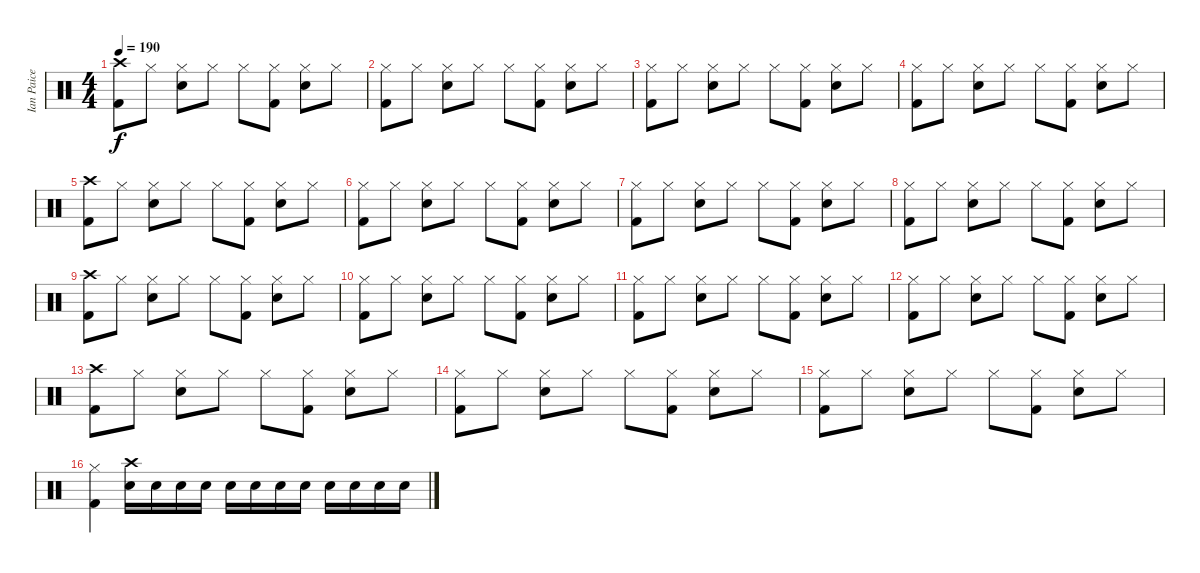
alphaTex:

\track ("Ian Paice" "Ian Paice") {instrument percussion}
\staff {score}
\articulation defaults
\ts (4 4)
\tempo 190
\clef neutral
\ks c
("Crash high (hit)" "Kick (hit) 2").8{dy f} "Hi-Hat (closed)".8 ("Hi-Hat (closed)" "Electric Snare (hit)").8 "Hi-Hat (closed)".8 "Hi-Hat (closed)".8 ("Hi-Hat (closed)" "Kick (hit) 2").8 ("Hi-Hat (closed)" "Electric Snare (hit)").8 "Hi-Hat (closed)".8 |
("Hi-Hat (closed)" "Kick (hit) 2").8 "Hi-Hat (closed)".8 ("Hi-Hat (closed)" "Electric Snare (hit)").8 "Hi-Hat (closed)".8 "Hi-Hat (closed)".8 ("Hi-Hat (closed)" "Kick (hit) 2").8 ("Hi-Hat (closed)" "Electric Snare (hit)").8 "Hi-Hat (closed)".8 |
("Hi-Hat (closed)" "Kick (hit) 2").8 "Hi-Hat (closed)".8 ("Hi-Hat (closed)" "Electric Snare (hit)").8 "Hi-Hat (closed)".8 "Hi-Hat (closed)".8 ("Hi-Hat (closed)" "Kick (hit) 2").8 ("Hi-Hat (closed)" "Electric Snare (hit)").8 "Hi-Hat (closed)".8 |
("Hi-Hat (closed)" "Kick (hit) 2").8 "Hi-Hat (closed)".8 ("Hi-Hat (closed)" "Electric Snare (hit)").8 "Hi-Hat (closed)".8 "Hi-Hat (closed)".8 ("Hi-Hat (closed)" "Kick (hit) 2").8 ("Hi-Hat (closed)" "Electric Snare (hit)").8 "Hi-Hat (closed)".8 |
("Crash high (hit)" "Kick (hit) 2").8 "Hi-Hat (closed)".8 ("Hi-Hat (closed)" "Electric Snare (hit)").8 "Hi-Hat (closed)".8 "Hi-Hat (closed)".8 ("Hi-Hat (closed)" "Kick (hit) 2").8 ("Hi-Hat (closed)" "Electric Snare (hit)").8 "Hi-Hat (closed)".8 |
("Hi-Hat (closed)" "Kick (hit) 2").8 "Hi-Hat (closed)".8 ("Hi-Hat (closed)" "Electric Snare (hit)").8 "Hi-Hat (closed)".8 "Hi-Hat (closed)".8 ("Hi-Hat (closed)" "Kick (hit) 2").8 ("Hi-Hat (closed)" "Electric Snare (hit)").8 "Hi-Hat (closed)".8 |
("Hi-Hat (closed)" "Kick (hit) 2").8 "Hi-Hat (closed)".8 ("Hi-Hat (closed)" "Electric Snare (hit)").8 "Hi-Hat (closed)".8 "Hi-Hat (closed)".8 ("Hi-Hat (closed)" "Kick (hit) 2").8 ("Hi-Hat (closed)" "Electric Snare (hit)").8 "Hi-Hat (closed)".8 |
("Hi-Hat (closed)" "Kick (hit) 2").8 "Hi-Hat (closed)".8 ("Hi-Hat (closed)" "Electric Snare (hit)").8 "Hi-Hat (closed)".8 "Hi-Hat (closed)".8 ("Hi-Hat (closed)" "Kick (hit) 2").8 ("Hi-Hat (closed)" "Electric Snare (hit)").8 "Hi-Hat (closed)".8 |
("Crash high (hit)" "Kick (hit) 2").8 "Hi-Hat (closed)".8 ("Hi-Hat (closed)" "Electric Snare (hit)").8 "Hi-Hat (closed)".8 "Hi-Hat (closed)".8 ("Hi-Hat (closed)" "Kick (hit) 2").8 ("Hi-Hat (closed)" "Electric Snare (hit)").8 "Hi-Hat (closed)".8 |
("Hi-Hat (closed)" "Kick (hit) 2").8 "Hi-Hat (closed)".8 ("Hi-Hat (closed)" "Electric Snare (hit)").8 "Hi-Hat (closed)".8 "Hi-Hat (closed)".8 ("Hi-Hat (closed)" "Kick (hit) 2").8 ("Hi-Hat (closed)" "Electric Snare (hit)").8 "Hi-Hat (closed)".8 |
("Hi-Hat (closed)" "Kick (hit) 2").8 "Hi-Hat (closed)".8 ("Hi-Hat (closed)" "Electric Snare (hit)").8 "Hi-Hat (closed)".8 "Hi-Hat (closed)".8 ("Hi-Hat (closed)" "Kick (hit) 2").8 ("Hi-Hat (closed)" "Electric Snare (hit)").8 "Hi-Hat (closed)".8 |
("Hi-Hat (closed)" "Kick (hit) 2").8 "Hi-Hat (closed)".8 ("Hi-Hat (closed)" "Electric Snare (hit)").8 "Hi-Hat (closed)".8 "Hi-Hat (closed)".8 ("Hi-Hat (closed)" "Kick (hit) 2").8 ("Hi-Hat (closed)" "Electric Snare (hit)").8 "Hi-Hat (closed)".8 |
("Crash high (hit)" "Kick (hit) 2").8 "Hi-Hat (closed)".8 ("Hi-Hat (closed)" "Electric Snare (hit)").8 "Hi-Hat (closed)".8 "Hi-Hat (closed)".8 ("Hi-Hat (closed)" "Kick (hit) 2").8 ("Hi-Hat (closed)" "Electric Snare (hit)").8 "Hi-Hat (closed)".8 |
("Hi-Hat (closed)" "Kick (hit) 2").8 "Hi-Hat (closed)".8 ("Hi-Hat (closed)" "Electric Snare (hit)").8 "Hi-Hat (closed)".8 "Hi-Hat (closed)".8 ("Hi-Hat (closed)" "Kick (hit) 2").8 ("Hi-Hat (closed)" "Electric Snare (hit)").8 "Hi-Hat (closed)".8 |
("Hi-Hat (closed)" "Kick (hit) 2").8 "Hi-Hat (closed)".8 ("Hi-Hat (closed)" "Electric Snare (hit)").8 "Hi-Hat (closed)".8 "Hi-Hat (closed)".8 ("Hi-Hat (closed)" "Kick (hit) 2").8 ("Hi-Hat (closed)" "Electric Snare (hit)").8 "Hi-Hat (closed)".8 |
("Hi-Hat (closed)" "Kick (hit) 2").4 ("Crash high (hit)" "Electric Snare (hit)").16 "Electric Snare (hit)".16 "Electric Snare (hit)".16 "Electric Snare (hit)".16 "Electric Snare (hit)".16 "Electric Snare (hit)".16 "Electric Snare (hit)".16 "Electric Snare (hit)".16 "Electric Snare (hit)".16 "Electric Snare (hit)".16 "Electric Snare (hit)".16 "Electric Snare (hit)".16
